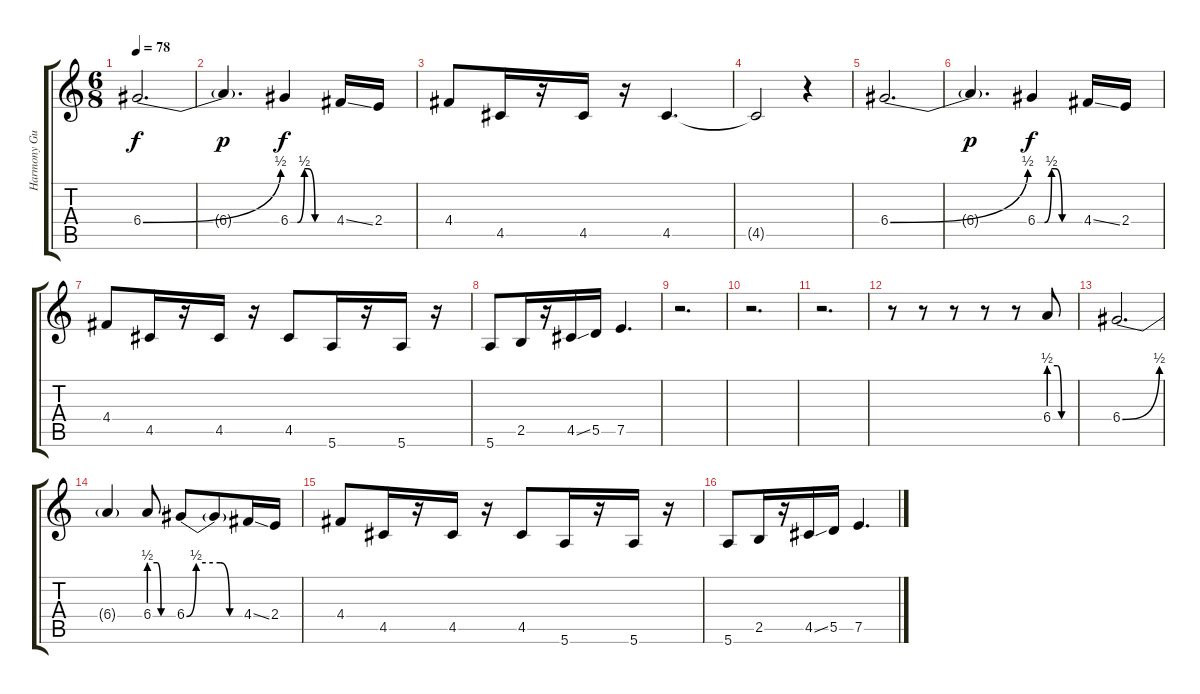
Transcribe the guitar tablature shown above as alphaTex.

\track ("Harmony Guitar" "Harmony Gu") {instrument distortionguitar}
\staff {score tabs}
\tuning (E4 B3 G3 D3 A2 E2) {hide}
\ts (6 8)
\tempo 78
\clef g2
\ks c
6.4{be (bend 0 0 60 2)}.2{d dy f} |
6.4{t}.4{d dy p} 6.4{be (custom 0 0 10 0 20 2 25 2 35 0 60 0)}.4{dy f} 4.4{ss}.16 2.4.16 |
4.4.8 4.5.16 r.16 4.5.16 r.16 4.5.4{d} |
4.5{t}.2 r.4 |
6.4{be (bend 0 0 60 2)}.2{d} |
6.4{t}.4{d dy p} 6.4{be (custom 0 0 10 0 20 2 25 2 35 0 60 0)}.4{dy f} 4.4{ss}.16 2.4.16 |
4.4.8 4.5.16 r.16 4.5.16 r.16 4.5.8 5.6.16 r.16 5.6.16 r.16 |
5.6.8 2.5.16 r.16 4.5{ss}.16 5.5.16 7.5.4{d} |
r.2{d} |
r.2{d} |
r.2{d} |
r.8 r.8 r.8 r.8 r.8 6.4{be (custom 0 2 20 2 30 0 60 0)}.8 |
6.4{be (bend 0 0 60 2)}.2{d} |
6.4{t}.4 6.4{be (custom 0 2 20 2 30 0 40 0 60 0)}.8 6.4{be (custom 0 0 10 2 35 2 45 0 60 0)}.8 6.4{t}.8 4.4{ss}.16 2.4.16 |
4.4.8 4.5.16 r.16 4.5.16 r.16 4.5.8 5.6.16 r.16 5.6.16 r.16 |
5.6.8 2.5.16 r.16 4.5{ss}.16 5.5.16 7.5.4{d}
